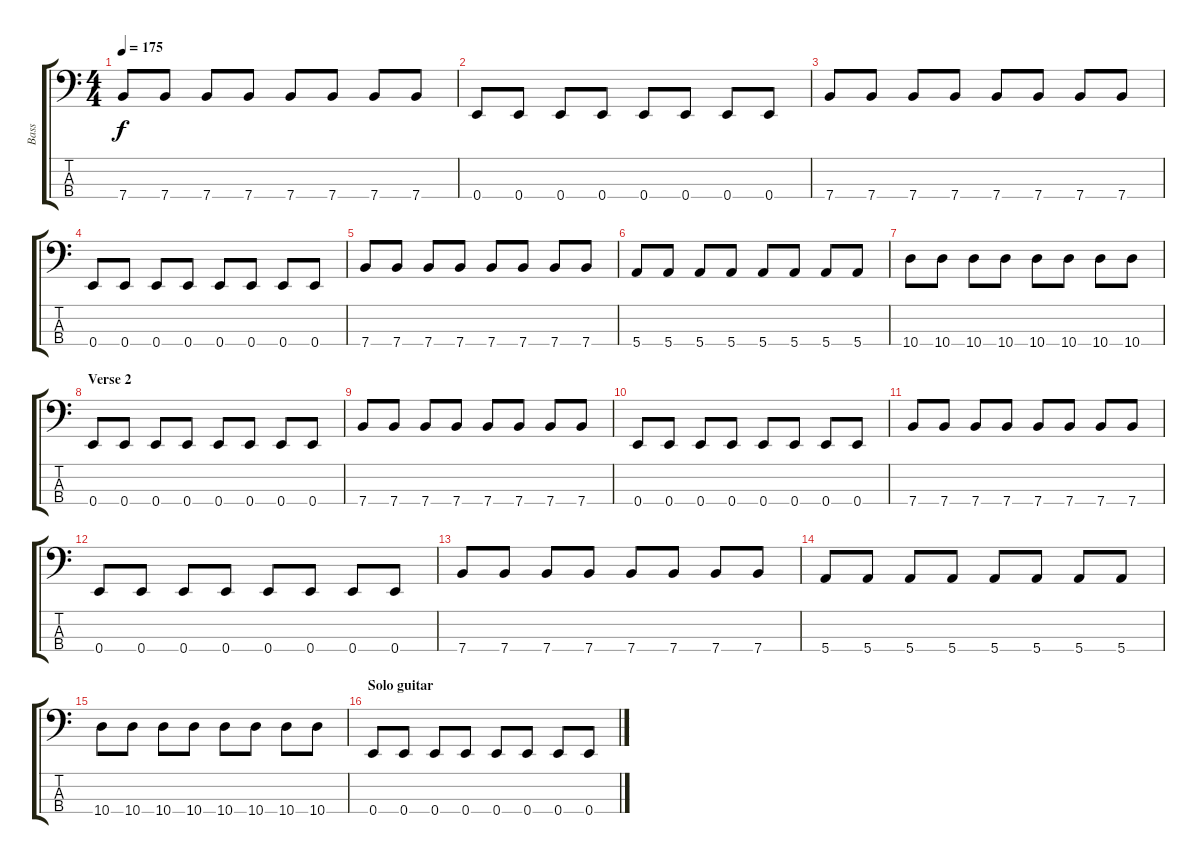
\track ("Bass" "Bass") {instrument electricbasspick}
\staff {score tabs}
\tuning (G2 D2 A1 E1) {hide}
\ts (4 4)
\tempo 175
\clef f4
\ks c
7.4.8{dy f} 7.4.8 7.4.8 7.4.8 7.4.8 7.4.8 7.4.8 7.4.8 |
0.4.8 0.4.8 0.4.8 0.4.8 0.4.8 0.4.8 0.4.8 0.4.8 |
7.4.8 7.4.8 7.4.8 7.4.8 7.4.8 7.4.8 7.4.8 7.4.8 |
0.4.8 0.4.8 0.4.8 0.4.8 0.4.8 0.4.8 0.4.8 0.4.8 |
7.4.8 7.4.8 7.4.8 7.4.8 7.4.8 7.4.8 7.4.8 7.4.8 |
5.4.8 5.4.8 5.4.8 5.4.8 5.4.8 5.4.8 5.4.8 5.4.8 |
10.4.8 10.4.8 10.4.8 10.4.8 10.4.8 10.4.8 10.4.8 10.4.8 |
\section ("" "Verse 2")
0.4.8 0.4.8 0.4.8 0.4.8 0.4.8 0.4.8 0.4.8 0.4.8 |
7.4.8 7.4.8 7.4.8 7.4.8 7.4.8 7.4.8 7.4.8 7.4.8 |
0.4.8 0.4.8 0.4.8 0.4.8 0.4.8 0.4.8 0.4.8 0.4.8 |
7.4.8 7.4.8 7.4.8 7.4.8 7.4.8 7.4.8 7.4.8 7.4.8 |
0.4.8 0.4.8 0.4.8 0.4.8 0.4.8 0.4.8 0.4.8 0.4.8 |
7.4.8 7.4.8 7.4.8 7.4.8 7.4.8 7.4.8 7.4.8 7.4.8 |
5.4.8 5.4.8 5.4.8 5.4.8 5.4.8 5.4.8 5.4.8 5.4.8 |
10.4.8 10.4.8 10.4.8 10.4.8 10.4.8 10.4.8 10.4.8 10.4.8 |
\section ("" "Solo guitar")
0.4.8 0.4.8 0.4.8 0.4.8 0.4.8 0.4.8 0.4.8 0.4.8
